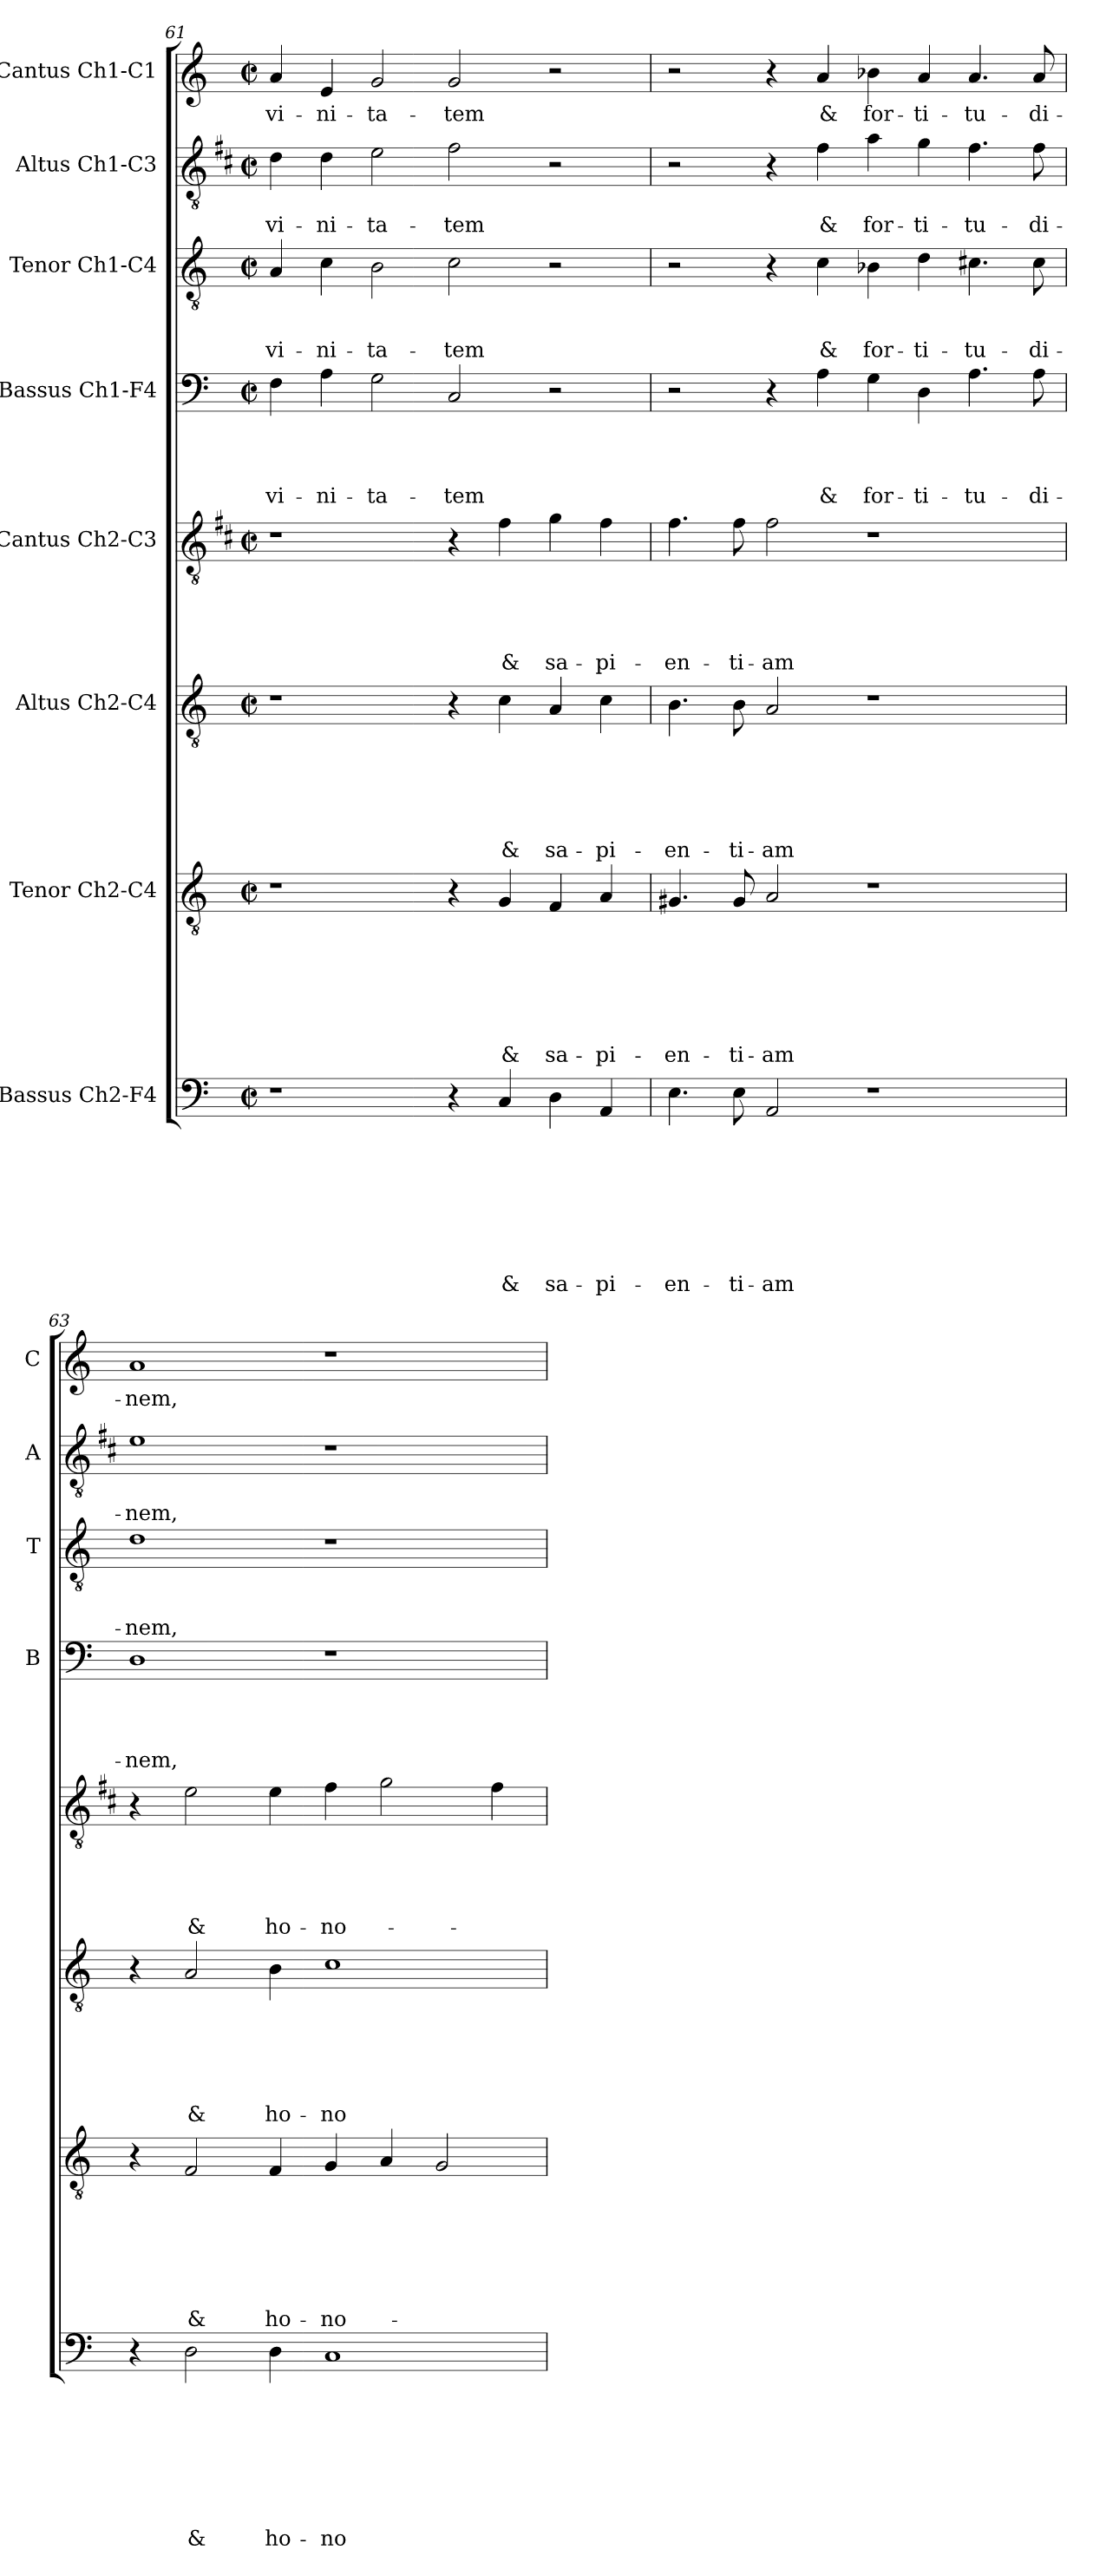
**kern	**text	**text	**text	**text	**text	**text	**text	**text	**kern	**text	**text	**text	**text	**text	**text	**text	**kern	**text	**text	**text	**text	**text	**text	**kern	**text	**text	**text	**text	**text	**kern	**text	**text	**text	**text	**kern	**text	**text	**text	**kern	**text	**text	**kern	**text
*part8	*part8	*part8	*part8	*part8	*part8	*part8	*part8	*part8	*part7	*part7	*part7	*part7	*part7	*part7	*part7	*part7	*part6	*part6	*part6	*part6	*part6	*part6	*part6	*part5	*part5	*part5	*part5	*part5	*part5	*part4	*part4	*part4	*part4	*part4	*part3	*part3	*part3	*part3	*part2	*part2	*part2	*part1	*part1
*staff8	*staff8	*staff8	*staff8	*staff8	*staff8	*staff8	*staff8	*staff8	*staff7	*staff7	*staff7	*staff7	*staff7	*staff7	*staff7	*staff7	*staff6	*staff6	*staff6	*staff6	*staff6	*staff6	*staff6	*staff5	*staff5	*staff5	*staff5	*staff5	*staff5	*staff4	*staff4	*staff4	*staff4	*staff4	*staff3	*staff3	*staff3	*staff3	*staff2	*staff2	*staff2	*staff1	*staff1
*I"Bassus Ch2-F4	*	*	*	*	*	*	*	*	*I"Tenor Ch2-C4	*	*	*	*	*	*	*	*I"Altus Ch2-C4	*	*	*	*	*	*	*I"Cantus Ch2-C3	*	*	*	*	*	*I"Bassus Ch1-F4	*	*	*	*	*I"Tenor Ch1-C4	*	*	*	*I"Altus Ch1-C3	*	*	*I"Cantus Ch1-C1	*
*	*	*	*	*	*	*	*	*	*	*	*	*	*	*	*	*	*	*	*	*	*	*	*	*	*	*	*	*	*	*I'B	*	*	*	*	*I'T	*	*	*	*I'A	*	*	*I'C	*
!!LO:LB:g=z
*clefF4	*	*	*	*	*	*	*	*	*clefGv2	*	*	*	*	*	*	*	*clefGv2	*	*	*	*	*	*	*clefGv2	*	*	*	*	*	*clefF4	*	*	*	*	*clefGv2	*	*	*	*clefGv2	*	*	*clefG2	*
*	*	*	*	*	*	*	*	*	*	*	*	*	*	*	*	*	*	*	*	*	*	*	*	*ITrd1c2	*	*	*	*	*	*	*	*	*	*	*	*	*	*	*ITrd1c2	*	*	*	*
*k[]	*	*	*	*	*	*	*	*	*k[]	*	*	*	*	*	*	*	*k[]	*	*	*	*	*	*	*k[]	*	*	*	*	*	*k[]	*	*	*	*	*k[]	*	*	*	*k[]	*	*	*k[]	*
*C:	*	*	*	*	*	*	*	*	*C:	*	*	*	*	*	*	*	*C:	*	*	*	*	*	*	*C:	*	*	*	*	*	*C:	*	*	*	*	*C:	*	*	*	*C:	*	*	*C:	*
*M2/2	*	*	*	*	*	*	*	*	*M2/2	*	*	*	*	*	*	*	*M2/2	*	*	*	*	*	*	*M2/2	*	*	*	*	*	*M2/2	*	*	*	*	*M2/2	*	*	*	*M2/2	*	*	*M2/2	*
*met(c|)	*	*	*	*	*	*	*	*	*met(c|)	*	*	*	*	*	*	*	*met(c|)	*	*	*	*	*	*	*met(c|)	*	*	*	*	*	*met(c|)	*	*	*	*	*met(c|)	*	*	*	*met(c|)	*	*	*met(c|)	*
=61	=61	=61	=61	=61	=61	=61	=61	=61	=61	=61	=61	=61	=61	=61	=61	=61	=61	=61	=61	=61	=61	=61	=61	=61	=61	=61	=61	=61	=61	=61	=61	=61	=61	=61	=61	=61	=61	=61	=61	=61	=61	=61	=61
!	!	!	!	!	!	!	!	!	!	!	!	!	!	!	!	!	!	!	!	!	!	!	!	!	!	!	!	!	!	!	!	!	!	!LO:LY:b	!	!	!	!LO:LY:b	!	!	!LO:LY:b	!	!LO:LY:b
1r	.	.	.	.	.	.	.	.	1r	.	.	.	.	.	.	.	1r	.	.	.	.	.	.	1r	.	.	.	.	.	4F\	.	.	.	-vi-	4A/	.	.	-vi-	4c\	.	-vi-	4a/	-vi-
!	!	!	!	!	!	!	!	!	!	!	!	!	!	!	!	!	!	!	!	!	!	!	!	!	!	!	!	!	!	!	!	!	!	!LO:LY:b	!	!	!	!LO:LY:b	!	!	!LO:LY:b	!	!LO:LY:b
.	.	.	.	.	.	.	.	.	.	.	.	.	.	.	.	.	.	.	.	.	.	.	.	.	.	.	.	.	.	4A\	.	.	.	-ni-	4c\	.	.	-ni-	4c\	.	-ni-	4e/	-ni-
!	!	!	!	!	!	!	!	!	!	!	!	!	!	!	!	!	!	!	!	!	!	!	!	!	!	!	!	!	!	!	!	!	!	!LO:LY:b	!	!	!	!LO:LY:b	!	!	!LO:LY:b	!	!LO:LY:b
.	.	.	.	.	.	.	.	.	.	.	.	.	.	.	.	.	.	.	.	.	.	.	.	.	.	.	.	.	.	2G\	.	.	.	-ta-	2B\	.	.	-ta-	2d\	.	-ta-	2g/	-ta-
!	!	!	!	!	!	!	!	!	!	!	!	!	!	!	!	!	!	!	!	!	!	!	!	!	!	!	!	!	!	!	!	!	!	!LO:LY:b	!	!	!	!LO:LY:b	!	!	!LO:LY:b	!	!LO:LY:b
4r	.	.	.	.	.	.	.	.	4r	.	.	.	.	.	.	.	4r	.	.	.	.	.	.	4r	.	.	.	.	.	2C/	.	.	.	-tem	2c\	.	.	-tem	2e\	.	-tem	2g/	-tem
!	!	!	!	!	!	!	!	!LO:LY:b	!	!	!	!	!	!	!	!LO:LY:b	!	!	!	!	!	!	!LO:LY:b	!	!	!	!	!	!LO:LY:b	!	!	!	!	!	!	!	!	!	!	!	!	!	!
4C/	.	.	.	.	.	.	.	&	4G/	.	.	.	.	.	.	&	4c\	.	.	.	.	.	&	4e\	.	.	.	.	&	.	.	.	.	.	.	.	.	.	.	.	.	.	.
!	!	!	!	!	!	!	!	!LO:LY:b	!	!	!	!	!	!	!	!LO:LY:b	!	!	!	!	!	!	!LO:LY:b	!	!	!	!	!	!LO:LY:b	!	!	!	!	!	!	!	!	!	!	!	!	!	!
4D\	.	.	.	.	.	.	.	sa-	4F/	.	.	.	.	.	.	sa-	4A/	.	.	.	.	.	sa-	4f\	.	.	.	.	sa-	2r	.	.	.	.	2r	.	.	.	2r	.	.	2r	.
!	!	!	!	!	!	!	!	!LO:LY:b	!	!	!	!	!	!	!	!LO:LY:b	!	!	!	!	!	!	!LO:LY:b	!	!	!	!	!	!LO:LY:b	!	!	!	!	!	!	!	!	!	!	!	!	!	!
4AA/	.	.	.	.	.	.	.	-pi-	4A/	.	.	.	.	.	.	-pi-	4c\	.	.	.	.	.	-pi-	4e\	.	.	.	.	-pi-	.	.	.	.	.	.	.	.	.	.	.	.	.	.
=62	=62	=62	=62	=62	=62	=62	=62	=62	=62	=62	=62	=62	=62	=62	=62	=62	=62	=62	=62	=62	=62	=62	=62	=62	=62	=62	=62	=62	=62	=62	=62	=62	=62	=62	=62	=62	=62	=62	=62	=62	=62	=62	=62
!	!	!	!	!	!	!	!	!LO:LY:b	!	!	!	!	!	!	!	!LO:LY:b	!	!	!	!	!	!	!LO:LY:b	!	!	!	!	!	!LO:LY:b	!	!	!	!	!	!	!	!	!	!	!	!	!	!
4.E\	.	.	.	.	.	.	.	-en-	4.G#X/	.	.	.	.	.	.	-en-	4.B\	.	.	.	.	.	-en-	4.e\	.	.	.	.	-en-	2r	.	.	.	.	2r	.	.	.	2r	.	.	2r	.
!	!	!	!	!	!	!	!	!LO:LY:b	!	!	!	!	!	!	!	!LO:LY:b	!	!	!	!	!	!	!LO:LY:b	!	!	!	!	!	!LO:LY:b	!	!	!	!	!	!	!	!	!	!	!	!	!	!
8E\	.	.	.	.	.	.	.	-ti-	8G#/	.	.	.	.	.	.	-ti-	8B\	.	.	.	.	.	-ti-	8e\	.	.	.	.	-ti-	.	.	.	.	.	.	.	.	.	.	.	.	.	.
!	!	!	!	!	!	!	!	!LO:LY:b	!	!	!	!	!	!	!	!LO:LY:b	!	!	!	!	!	!	!LO:LY:b	!	!	!	!	!	!LO:LY:b	!	!	!	!	!	!	!	!	!	!	!	!	!	!
2AA/	.	.	.	.	.	.	.	-am	2A/	.	.	.	.	.	.	-am	2A/	.	.	.	.	.	-am	2e\	.	.	.	.	-am	4r	.	.	.	.	4r	.	.	.	4r	.	.	4r	.
!	!	!	!	!	!	!	!	!	!	!	!	!	!	!	!	!	!	!	!	!	!	!	!	!	!	!	!	!	!	!	!	!	!	!LO:LY:b	!	!	!	!LO:LY:b	!	!	!LO:LY:b	!	!LO:LY:b
.	.	.	.	.	.	.	.	.	.	.	.	.	.	.	.	.	.	.	.	.	.	.	.	.	.	.	.	.	.	4A\	.	.	.	&	4c\	.	.	&	4e\	.	&	4a/	&
!	!	!	!	!	!	!	!	!	!	!	!	!	!	!	!	!	!	!	!	!	!	!	!	!	!	!	!	!	!	!	!	!	!	!LO:LY:b	!	!	!	!LO:LY:b	!	!	!LO:LY:b	!	!LO:LY:b
1r	.	.	.	.	.	.	.	.	1r	.	.	.	.	.	.	.	1r	.	.	.	.	.	.	1r	.	.	.	.	.	4G\	.	.	.	for-	4B-\	.	.	for-	4g\	.	for-	4b-X\	for-
!	!	!	!	!	!	!	!	!	!	!	!	!	!	!	!	!	!	!	!	!	!	!	!	!	!	!	!	!	!	!	!	!	!	!LO:LY:b	!	!	!	!LO:LY:b	!	!	!LO:LY:b	!	!LO:LY:b
.	.	.	.	.	.	.	.	.	.	.	.	.	.	.	.	.	.	.	.	.	.	.	.	.	.	.	.	.	.	4D\	.	.	.	-ti-	4d\	.	.	-ti-	4f\	.	-ti-	4a/	-ti-
!	!	!	!	!	!	!	!	!	!	!	!	!	!	!	!	!	!	!	!	!	!	!	!	!	!	!	!	!	!	!	!	!	!	!LO:LY:b	!	!	!	!LO:LY:b	!	!	!LO:LY:b	!	!LO:LY:b
.	.	.	.	.	.	.	.	.	.	.	.	.	.	.	.	.	.	.	.	.	.	.	.	.	.	.	.	.	.	4.A\	.	.	.	-tu-	4.c#\	.	.	-tu-	4.e\	.	-tu-	4.a/	-tu-
!	!	!	!	!	!	!	!	!	!	!	!	!	!	!	!	!	!	!	!	!	!	!	!	!	!	!	!	!	!	!	!	!	!	!LO:LY:b	!	!	!	!LO:LY:b	!	!	!LO:LY:b	!	!LO:LY:b
.	.	.	.	.	.	.	.	.	.	.	.	.	.	.	.	.	.	.	.	.	.	.	.	.	.	.	.	.	.	8A\	.	.	.	-di-	8c#\	.	.	-di-	8e\	.	-di-	8a/	-di-
=63	=63	=63	=63	=63	=63	=63	=63	=63	=63	=63	=63	=63	=63	=63	=63	=63	=63	=63	=63	=63	=63	=63	=63	=63	=63	=63	=63	=63	=63	=63	=63	=63	=63	=63	=63	=63	=63	=63	=63	=63	=63	=63	=63
!	!	!	!	!	!	!	!	!	!	!	!	!	!	!	!	!	!	!	!	!	!	!	!	!	!	!	!	!	!	!	!	!	!	!LO:LY:b	!	!	!	!LO:LY:b	!	!	!LO:LY:b	!	!LO:LY:b
4r	.	.	.	.	.	.	.	.	4r	.	.	.	.	.	.	.	4r	.	.	.	.	.	.	4r	.	.	.	.	.	1D	.	.	.	-nem,	1d	.	.	-nem,	1d	.	-nem,	1a	-nem,
!	!	!	!	!	!	!	!	!LO:LY:b	!	!	!	!	!	!	!	!LO:LY:b	!	!	!	!	!	!	!LO:LY:b	!	!	!	!	!	!LO:LY:b	!	!	!	!	!	!	!	!	!	!	!	!	!	!
2D\	.	.	.	.	.	.	.	&	2F/	.	.	.	.	.	.	&	2A/	.	.	.	.	.	&	2d\	.	.	.	.	&	.	.	.	.	.	.	.	.	.	.	.	.	.	.
!	!	!	!	!	!	!	!	!LO:LY:b	!	!	!	!	!	!	!	!LO:LY:b	!	!	!	!	!	!	!LO:LY:b	!	!	!	!	!	!LO:LY:b	!	!	!	!	!	!	!	!	!	!	!	!	!	!
4D\	.	.	.	.	.	.	.	ho-	4F/	.	.	.	.	.	.	ho-	4B\	.	.	.	.	.	ho-	4d\	.	.	.	.	ho-	.	.	.	.	.	.	.	.	.	.	.	.	.	.
!	!	!	!	!	!	!	!	!LO:LY:b	!	!	!	!	!	!	!	!LO:LY:b	!	!	!	!	!	!	!LO:LY:b	!	!	!	!	!	!LO:LY:b	!	!	!	!	!	!	!	!	!	!	!	!	!	!
1C	.	.	.	.	.	.	.	-no-	4G/	.	.	.	.	.	.	-no-	1c	.	.	.	.	.	-no-	4e\	.	.	.	.	-no-	1r	.	.	.	.	1r	.	.	.	1r	.	.	1r	.
.	.	.	.	.	.	.	.	.	4A/	.	.	.	.	.	.	.	.	.	.	.	.	.	.	2f\	.	.	.	.	.	.	.	.	.	.	.	.	.	.	.	.	.	.	.
.	.	.	.	.	.	.	.	.	2G/	.	.	.	.	.	.	.	.	.	.	.	.	.	.	.	.	.	.	.	.	.	.	.	.	.	.	.	.	.	.	.	.	.	.
.	.	.	.	.	.	.	.	.	.	.	.	.	.	.	.	.	.	.	.	.	.	.	.	4e\	.	.	.	.	.	.	.	.	.	.	.	.	.	.	.	.	.	.	.
=	=	=	=	=	=	=	=	=	=	=	=	=	=	=	=	=	=	=	=	=	=	=	=	=	=	=	=	=	=	=	=	=	=	=	=	=	=	=	=	=	=	=	=
*-	*-	*-	*-	*-	*-	*-	*-	*-	*-	*-	*-	*-	*-	*-	*-	*-	*-	*-	*-	*-	*-	*-	*-	*-	*-	*-	*-	*-	*-	*-	*-	*-	*-	*-	*-	*-	*-	*-	*-	*-	*-	*-	*-
